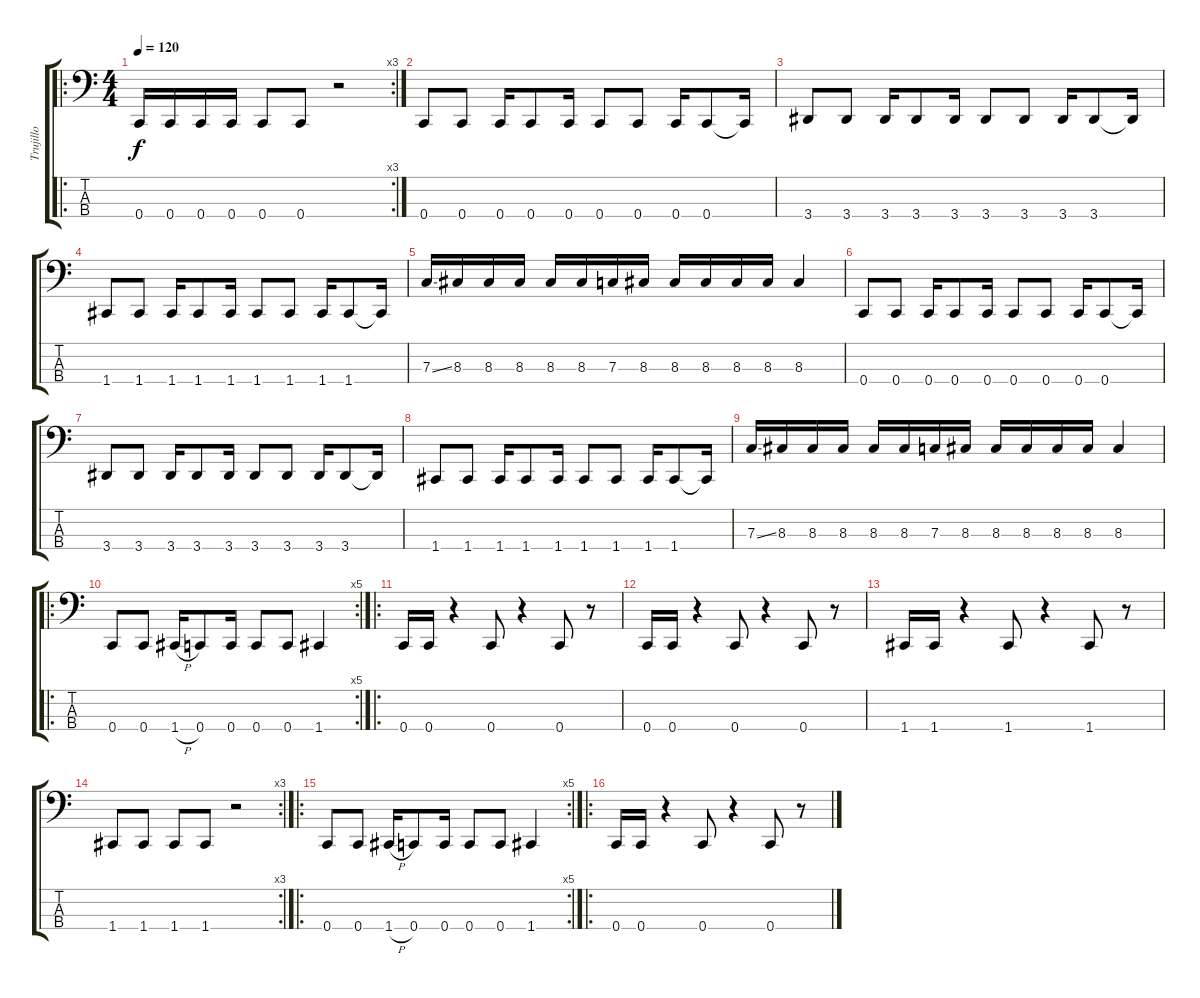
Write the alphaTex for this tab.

\track ("Trujillo" "Trujillo") {instrument electricbassfinger}
\staff {score tabs}
\tuning (Eb2 Bb1 F1 C1) {hide}
\ro
\rc 3
\ts (4 4)
\tempo 120
\clef f4
\ks c
0.4.16{dy f} 0.4.16 0.4.16 0.4.16 0.4.8 0.4.8 r.2 |
0.4.8 0.4.8 0.4.16 0.4.8 0.4.16 0.4.8 0.4.8 0.4.16 0.4.8 0.4{t}.16 |
3.4.8 3.4.8 3.4.16 3.4.8 3.4.16 3.4.8 3.4.8 3.4.16 3.4.8 3.4{t}.16 |
1.4.8 1.4.8 1.4.16 1.4.8 1.4.16 1.4.8 1.4.8 1.4.16 1.4.8 1.4{t}.16 |
7.3{ss}.16 8.3.16 8.3.16 8.3.16 8.3.16 8.3.16 7.3.16 8.3.16 8.3.16 8.3.16 8.3.16 8.3.16 8.3.4 |
0.4.8 0.4.8 0.4.16 0.4.8 0.4.16 0.4.8 0.4.8 0.4.16 0.4.8 0.4{t}.16 |
3.4.8 3.4.8 3.4.16 3.4.8 3.4.16 3.4.8 3.4.8 3.4.16 3.4.8 3.4{t}.16 |
1.4.8 1.4.8 1.4.16 1.4.8 1.4.16 1.4.8 1.4.8 1.4.16 1.4.8 1.4{t}.16 |
7.3{ss}.16 8.3.16 8.3.16 8.3.16 8.3.16 8.3.16 7.3.16 8.3.16 8.3.16 8.3.16 8.3.16 8.3.16 8.3.4 |
\ro
\rc 5
0.4.8 0.4.8 1.4{h}.16 0.4.8 0.4.16 0.4.8 0.4.8 1.4.4 |
\ro
0.4.16 0.4.16 r.4 0.4.8 r.4 0.4.8 r.8 |
0.4.16 0.4.16 r.4 0.4.8 r.4 0.4.8 r.8 |
1.4.16 1.4.16 r.4 1.4.8 r.4 1.4.8 r.8 |
\rc 3
1.4.8 1.4.8 1.4.8 1.4.8 r.2 |
\ro
\rc 5
0.4.8 0.4.8 1.4{h}.16 0.4.8 0.4.16 0.4.8 0.4.8 1.4.4 |
\ro
0.4.16 0.4.16 r.4 0.4.8 r.4 0.4.8 r.8
